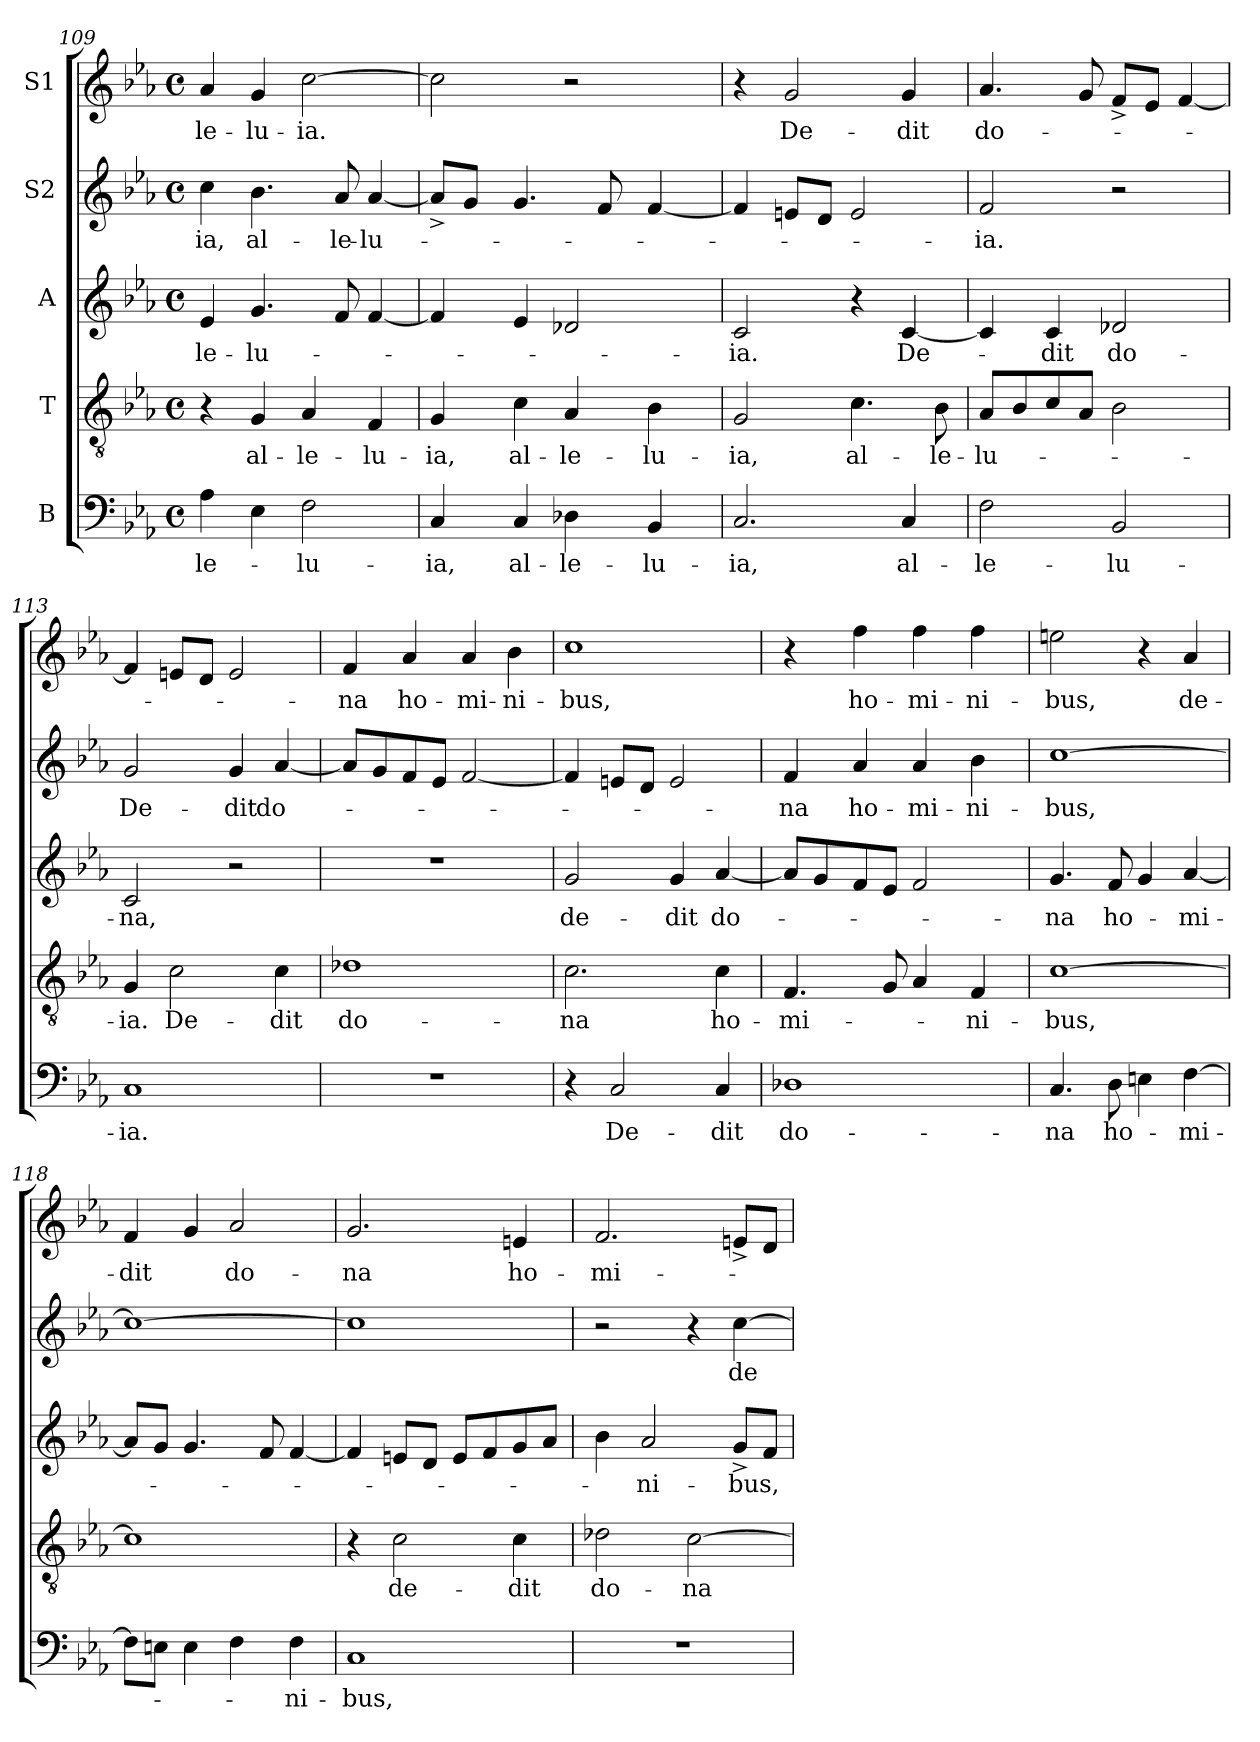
**kern	**text	**kern	**text	**kern	**text	**kern	**text	**kern	**text
*part5	*part5	*part4	*part4	*part3	*part3	*part2	*part2	*part1	*part1
*staff5	*staff5	*staff4	*staff4	*staff3	*staff3	*staff2	*staff2	*staff1	*staff1
*I"B	*	*I"T	*	*I"A	*	*I"S2	*	*I"S1	*
*clefF4	*	*clefGv2	*	*clefG2	*	*clefG2	*	*clefG2	*
*k[b-e-a-]	*	*k[b-e-a-]	*	*k[b-e-a-]	*	*k[b-e-a-]	*	*k[b-e-a-]	*
*E-:	*	*E-:	*	*E-:	*	*E-:	*	*E-:	*
*M4/4	*	*M4/4	*	*M4/4	*	*M4/4	*	*M4/4	*
*met(c)	*	*met(c)	*	*met(c)	*	*met(c)	*	*met(c)	*
=109	=109	=109	=109	=109	=109	=109	=109	=109	=109
!	!LO:LY:b:cj	!	!	!	!LO:LY:b:cj	!	!LO:LY:b:cj	!	!LO:LY:b:cj
4A-\	-le-	4r	.	4e-/	-le-	4cc\	-ia,	4a-/	-le-
!	!	!	!LO:LY:b:cj	!	!LO:LY:b:cj	!	!LO:LY:b:cj	!	!LO:LY:b:cj
4E-\	.	4G/	al-	4.g/	-lu-	4.b-\	al-	4g/	-lu-
!	!LO:LY:b:cj	!	!LO:LY:b:cj	!	!	!	!	!	!LO:LY:b:cj
2F\	-lu-	4A-/	-le-	.	.	.	.	[<2cc\	-ia.
!	!	!	!	!	!	!	!LO:LY:b	!	!
.	.	.	.	8f/	.	8a-/	-le-	.	.
!	!	!	!LO:LY:b:cj	!	!	!	!LO:LY:b:cj	!	!
.	.	4F/	-lu-	[>4f/	.	[>4a-/	-lu-	.	.
!!LO:PB:g=z
=110	=110	=110	=110	=110	=110	=110	=110	=110	=110
!	!LO:LY:b:cj	!	!LO:LY:b:cj	!	!	!	!	!	!
*	*	*	*	*^	*	*^	*	*	*
4C/	-ia,	4G/	-ia,	4f/]	8ryy	.	8a-^>/L]	8.ryy	.	2cc\]	.
.	.	.	.	.	32ryy	.	8g/J	.	.	.	.
.	.	.	.	.	2ryy	.	.	.	.	.	.
.	.	.	.	.	.	.	.	2ryy	.	.	.
!	!LO:LY:b:cj	!	!LO:LY:b:cj	!	!	!	!	!	!	!	!
4C/	al-	4c\	al-	4e-/	.	.	4.g/	.	.	.	.
!	!LO:LY:b:cj	!	!LO:LY:b:cj	!	!	!	!	!	!	!	!
4D-X\	-le-	4A-/	-le-	2d-X/	.	.	.	.	.	2r	.
.	.	.	.	.	.	.	8f/	.	.	.	.
.	.	.	.	.	4ryy	.	.	.	.	.	.
.	.	.	.	.	.	.	.	4ryy	.	.	.
!	!LO:LY:b:cj	!	!LO:LY:b:cj	!	!	!	!	!	!	!	!
4BB-/	-lu-	4B-\	-lu-	.	.	.	[<4f/	.	.	.	.
.	.	.	.	.	16.ryy	.	.	.	.	.	.
.	.	.	.	.	.	.	.	16ryy	.	.	.
=111	=111	=111	=111	=111	=111	=111	=111	=111	=111	=111	=111
!	!LO:LY:b:cj	!	!LO:LY:b:cj	!	!	!LO:LY:b:cj	!	!	!	!	!
*	*	*	*	*v	*v	*	*	*	*	*	*
*	*	*	*	*	*	*v	*v	*	*	*
2.C/	-ia,	2G/	-ia,	2c/	-ia.	4f/]	.	4r	.
!	!	!	!	!	!	!	!	!	!LO:LY:b:cj
.	.	.	.	.	.	8en/L	.	2g/	De-
.	.	.	.	.	.	8d/J	.	.	.
!	!	!	!LO:LY:b:cj	!	!	!	!	!	!
.	.	4.c\	al-	4r	.	2e/	.	.	.
!	!LO:LY:b:cj	!	!	!	!LO:LY:b:cj	!	!	!	!LO:LY:b:cj
4C/	al-	.	.	[<4c/	De-	.	.	4g/	-dit
!	!	!	!LO:LY:b:cj	!	!	!	!	!	!
.	.	8B-\	-le-	.	.	.	.	.	.
=112	=112	=112	=112	=112	=112	=112	=112	=112	=112
!	!LO:LY:b:cj	!	!LO:LY:b:cj	!	!	!	!LO:LY:b:cj	!	!LO:LY:b:cj
2F\	-le-	8A-/L	-lu-	4c/]	.	2f/	-ia.	4.a-/	do-
.	.	8B-/	.	.	.	.	.	.	.
!	!	!	!	!	!LO:LY:b:cj	!	!	!	!
.	.	8c/	.	4c/	-dit	.	.	.	.
.	.	8A-/J	.	.	.	.	.	8g/	.
!	!LO:LY:b:cj	!	!	!	!LO:LY:b:cj	!	!	!	!
2BB-/	-lu-	2B-\	.	2d-X/	do-	2r	.	8f^>/L	.
.	.	.	.	.	.	.	.	8e-/J	.
.	.	.	.	.	.	.	.	[<4f/	.
=113	=113	=113	=113	=113	=113	=113	=113	=113	=113
!	!LO:LY:b:cj	!	!LO:LY:b:cj	!	!LO:LY:b:cj	!	!LO:LY:b:cj	!	!
1C	-ia.	4G/	-ia.	2c/	-na,	2g/	De-	4f/]	.
!	!	!	!LO:LY:b:cj	!	!	!	!	!	!
.	.	2c\	De-	.	.	.	.	8en/L	.
.	.	.	.	.	.	.	.	8d/J	.
!	!	!	!	!	!	!	!LO:LY:b:cj	!	!
.	.	.	.	2r	.	4g/	-dit	2e/	.
!	!	!	!LO:LY:b:cj	!	!	!	!LO:LY:b:cj	!	!
.	.	4c\	-dit	.	.	[<4a-/	do-	.	.
=114	=114	=114	=114	=114	=114	=114	=114	=114	=114
!	!	!	!LO:LY:b:cj	!	!	!	!	!	!LO:LY:b:cj
1r	.	1d-X	do-	1r	.	8a-/L]	.	4f/	-na
.	.	.	.	.	.	8g/	.	.	.
!	!	!	!	!	!	!	!	!	!LO:LY:b:cj
.	.	.	.	.	.	8f/	.	4a-/	ho-
.	.	.	.	.	.	8e-/J	.	.	.
!	!	!	!	!	!	!	!	!	!LO:LY:b:cj
.	.	.	.	.	.	[<2f/	.	4a-/	-mi-
!	!	!	!	!	!	!	!	!	!LO:LY:b:cj
.	.	.	.	.	.	.	.	4b-\	-ni-
=115	=115	=115	=115	=115	=115	=115	=115	=115	=115
!	!	!	!LO:LY:b:cj	!	!LO:LY:b:cj	!	!	!	!LO:LY:b:cj
4r	.	2.c\	-na	2g/	de-	4f/]	.	1cc	-bus,
!	!LO:LY:b:cj	!	!	!	!	!	!	!	!
2C/	De-	.	.	.	.	8en/L	.	.	.
.	.	.	.	.	.	8d/J	.	.	.
!	!	!	!	!	!LO:LY:b:cj	!	!	!	!
.	.	.	.	4g/	-dit	2e/	.	.	.
!	!LO:LY:b:cj	!	!LO:LY:b:cj	!	!LO:LY:b	!	!	!	!
4C/	-dit	4c\	ho-	[>4a-/	do-	.	.	.	.
!!LO:LB:g=z
=116	=116	=116	=116	=116	=116	=116	=116	=116	=116
!	!LO:LY:b:cj	!	!LO:LY:b:cj	!	!	!	!LO:LY:b:cj	!	!
*	*	*	*	*^	*	*	*	*	*
1D-X	do-	4.F/	-mi-	8a-/L]	8.ryy	.	4f/	-na	4r	.
.	.	.	.	8g/	.	.	.	.	.	.
.	.	.	.	.	2ryy	.	.	.	.	.
!	!	!	!	!	!	!	!	!LO:LY:b:cj	!	!LO:LY:b:cj
.	.	.	.	8f/	.	.	4a-/	ho-	4ff\	ho-
.	.	8G/	.	8e-/J	.	.	.	.	.	.
!	!	!	!	!	!	!	!	!LO:LY:b:cj	!	!LO:LY:b:cj
.	.	4A-/	.	2f/	.	.	4a-/	-mi-	4ff\	-mi-
.	.	.	.	.	4ryy	.	.	.	.	.
!	!	!	!LO:LY:b:cj	!	!	!	!	!LO:LY:b:cj	!	!LO:LY:b:cj
.	.	4F/	-ni-	.	.	.	4b-\	-ni-	4ff\	-ni-
.	.	.	.	.	16ryy	.	.	.	.	.
=117	=117	=117	=117	=117	=117	=117	=117	=117	=117	=117
!	!LO:LY:b:cj	!	!LO:LY:b	!	!	!LO:LY:b:cj	!	!LO:LY:b	!	!LO:LY:b:cj
*	*	*	*	*v	*v	*	*	*	*	*
4.C/	-na	[>1c	-bus,	4.g/	-na	[>1cc	-bus,	2een\	-bus,
!	!LO:LY:b:cj	!	!	!	!LO:LY:b:cj	!	!	!	!
8D\	ho-	.	.	8f/	ho-	.	.	.	.
4En\	.	.	.	4g/	.	.	.	4r	.
!	!LO:LY:b:cj	!	!	!	!LO:LY:b:cj	!	!	!	!LO:LY:b:cj
[>4F\	-mi-	.	.	[<4a-/	-mi-	.	.	4a-/	de-
=118	=118	=118	=118	=118	=118	=118	=118	=118	=118
!	!	!	!	!	!	!	!	!	!LO:LY:b:cj
8F\L]	.	1c]	.	8a-/L]	.	1cc_>	.	4f/	-dit
8En\J	.	.	.	8g/J	.	.	.	.	.
4E\	.	.	.	4.g/	.	.	.	4g/	.
!	!	!	!	!	!	!	!	!	!LO:LY:b:cj
4F\	.	.	.	.	.	.	.	2a-/	do-
.	.	.	.	8f/	.	.	.	.	.
!	!LO:LY:b:cj	!	!	!	!	!	!	!	!
4F\	-ni-	.	.	[<4f/	.	.	.	.	.
=119	=119	=119	=119	=119	=119	=119	=119	=119	=119
!	!LO:LY:b:cj	!	!	!	!	!	!	!	!LO:LY:b:cj
1C	-bus,	4r	.	4f/]	.	1cc]	.	2.g/	-na
!	!	!	!LO:LY:b:cj	!	!	!	!	!	!
.	.	2c\	de-	8en/L	.	.	.	.	.
.	.	.	.	8d/J	.	.	.	.	.
.	.	.	.	8e/L	.	.	.	.	.
.	.	.	.	8f/	.	.	.	.	.
!	!	!	!LO:LY:b:cj	!	!	!	!	!	!LO:LY:b:cj
.	.	4c\	-dit	8g/	.	.	.	4en/	ho-
.	.	.	.	8a-/J	.	.	.	.	.
=120	=120	=120	=120	=120	=120	=120	=120	=120	=120
!	!	!	!LO:LY:b:cj	!	!	!	!	!	!LO:LY:b:cj
1r	.	2d-X\	do-	4b-\	.	2r	.	2.f/	-mi-
!	!	!	!	!	!LO:LY:b:cj	!	!	!	!
.	.	.	.	2a-/	-ni-	.	.	.	.
!	!	!	!LO:LY:b:cj	!	!	!	!	!	!
.	.	[>2c\	-na	.	.	4r	.	.	.
!	!	!	!	!	!LO:LY:b	!	!LO:LY:b:cj	!	!
.	.	.	.	8g^>/L	-bus,	[>4cc\	de-	8en^>/L	.
.	.	.	.	8f/J	.	.	.	8d/J	.
=	=	=	=	=	=	=	=	=	=
*-	*-	*-	*-	*-	*-	*-	*-	*-	*-
